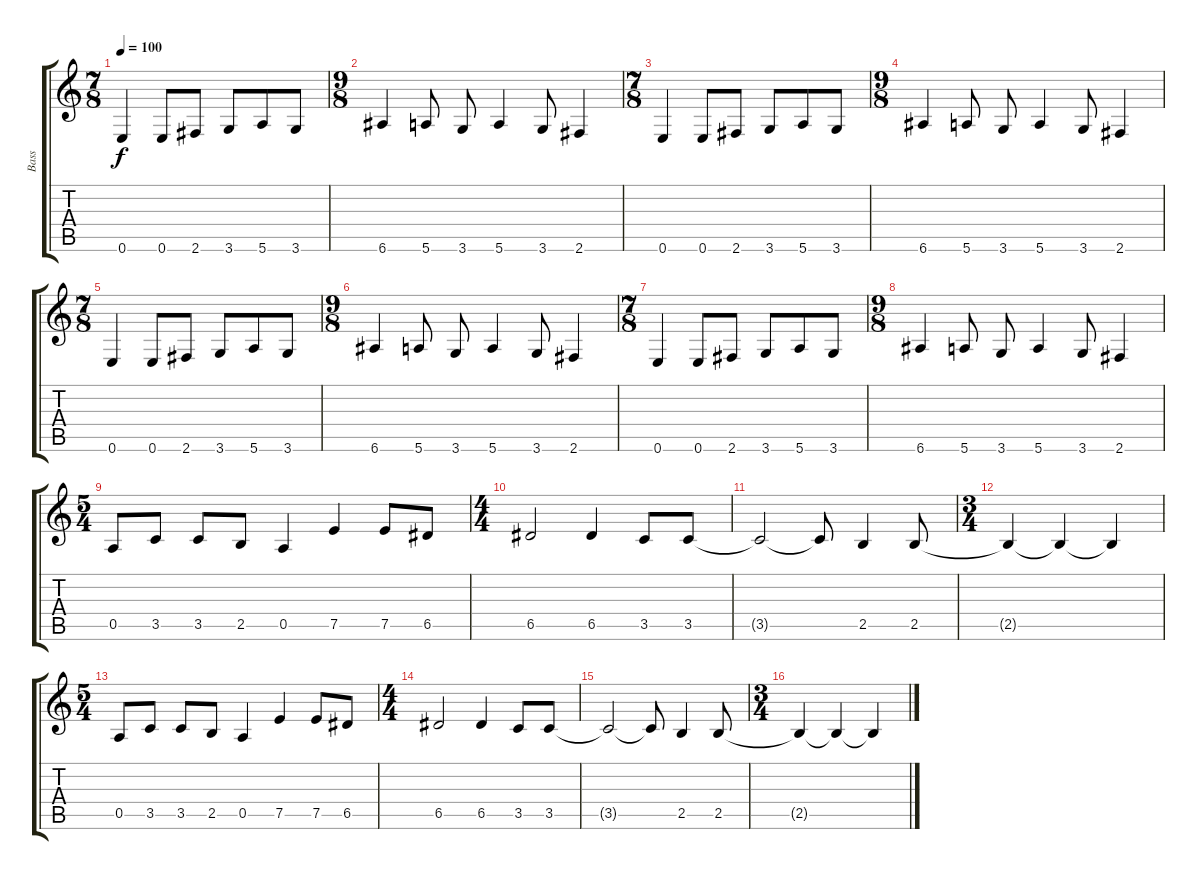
\track ("Bass" "Bass") {instrument electricbasspick}
\staff {score tabs}
\tuning (E4 B3 G3 D3 A2 E2) {hide}
\ts (7 8)
\tempo 100
\clef g2
\ks c
0.6.4{dy f} 0.6.8 2.6.8 3.6.8 5.6.8 3.6.8 |
\ts (9 8)
6.6.4 5.6.8 3.6.8 5.6.4 3.6.8 2.6.4 |
\ts (7 8)
0.6.4 0.6.8 2.6.8 3.6.8 5.6.8 3.6.8 |
\ts (9 8)
6.6.4 5.6.8 3.6.8 5.6.4 3.6.8 2.6.4 |
\ts (7 8)
0.6.4 0.6.8 2.6.8 3.6.8 5.6.8 3.6.8 |
\ts (9 8)
6.6.4 5.6.8 3.6.8 5.6.4 3.6.8 2.6.4 |
\ts (7 8)
0.6.4 0.6.8 2.6.8 3.6.8 5.6.8 3.6.8 |
\ts (9 8)
6.6.4 5.6.8 3.6.8 5.6.4 3.6.8 2.6.4 |
\ts (5 4)
0.5.8 3.5.8 3.5.8 2.5.8 0.5.4 7.5.4 7.5.8 6.5.8 |
\ts (4 4)
6.5.2 6.5.4 3.5.8 3.5.8 |
3.5{t}.2 3.5{t}.8 2.5.4 2.5.8 |
\ts (3 4)
2.5{t}.4 2.5{t}.4 2.5{t}.4 |
\ts (5 4)
0.5.8 3.5.8 3.5.8 2.5.8 0.5.4 7.5.4 7.5.8 6.5.8 |
\ts (4 4)
6.5.2 6.5.4 3.5.8 3.5.8 |
3.5{t}.2 3.5{t}.8 2.5.4 2.5.8 |
\ts (3 4)
2.5{t}.4 2.5{t}.4 2.5{t}.4
